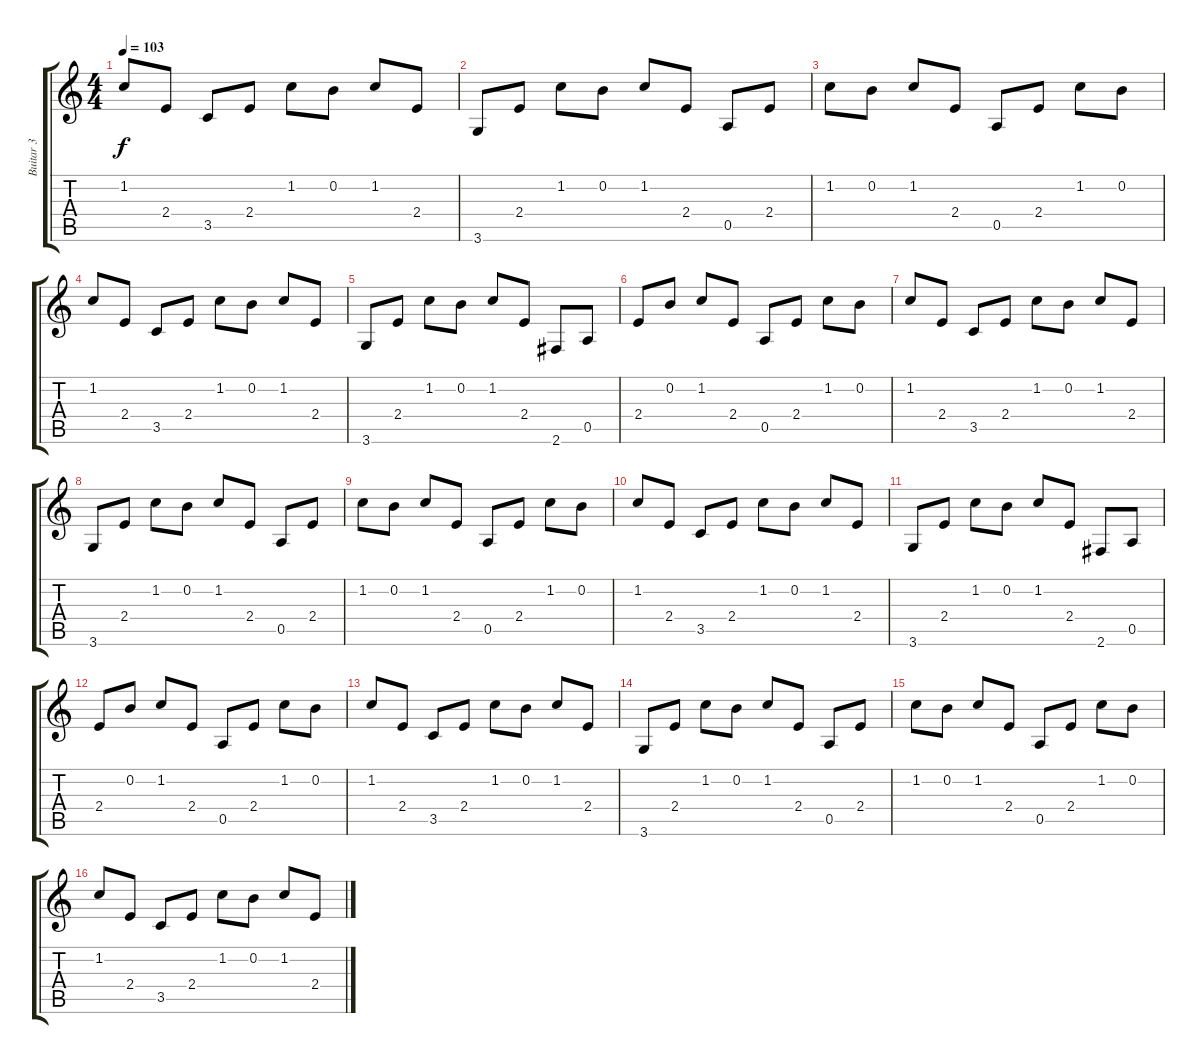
\track ("Buitar 3" "Buitar 3") {instrument electricguitarclean}
\staff {score tabs}
\tuning (E4 B3 G3 D3 A2 E2) {hide}
\ts (4 4)
\tempo 103
\clef g2
\ks c
1.2.8{dy f} 2.4.8 3.5.8 2.4.8 1.2.8 0.2.8 1.2.8 2.4.8 |
3.6.8 2.4.8 1.2.8 0.2.8 1.2.8 2.4.8 0.5.8 2.4.8 |
1.2.8 0.2.8 1.2.8 2.4.8 0.5.8 2.4.8 1.2.8 0.2.8 |
1.2.8 2.4.8 3.5.8 2.4.8 1.2.8 0.2.8 1.2.8 2.4.8 |
3.6.8 2.4.8 1.2.8 0.2.8 1.2.8 2.4.8 2.6.8 0.5.8 |
2.4.8 0.2.8 1.2.8 2.4.8 0.5.8 2.4.8 1.2.8 0.2.8 |
1.2.8 2.4.8 3.5.8 2.4.8 1.2.8 0.2.8 1.2.8 2.4.8 |
3.6.8 2.4.8 1.2.8 0.2.8 1.2.8 2.4.8 0.5.8 2.4.8 |
1.2.8 0.2.8 1.2.8 2.4.8 0.5.8 2.4.8 1.2.8 0.2.8 |
1.2.8 2.4.8 3.5.8 2.4.8 1.2.8 0.2.8 1.2.8 2.4.8 |
3.6.8 2.4.8 1.2.8 0.2.8 1.2.8 2.4.8 2.6.8 0.5.8 |
2.4.8 0.2.8 1.2.8 2.4.8 0.5.8 2.4.8 1.2.8 0.2.8 |
1.2.8 2.4.8 3.5.8 2.4.8 1.2.8 0.2.8 1.2.8 2.4.8 |
3.6.8 2.4.8 1.2.8 0.2.8 1.2.8 2.4.8 0.5.8 2.4.8 |
1.2.8 0.2.8 1.2.8 2.4.8 0.5.8 2.4.8 1.2.8 0.2.8 |
1.2.8 2.4.8 3.5.8 2.4.8 1.2.8 0.2.8 1.2.8 2.4.8
